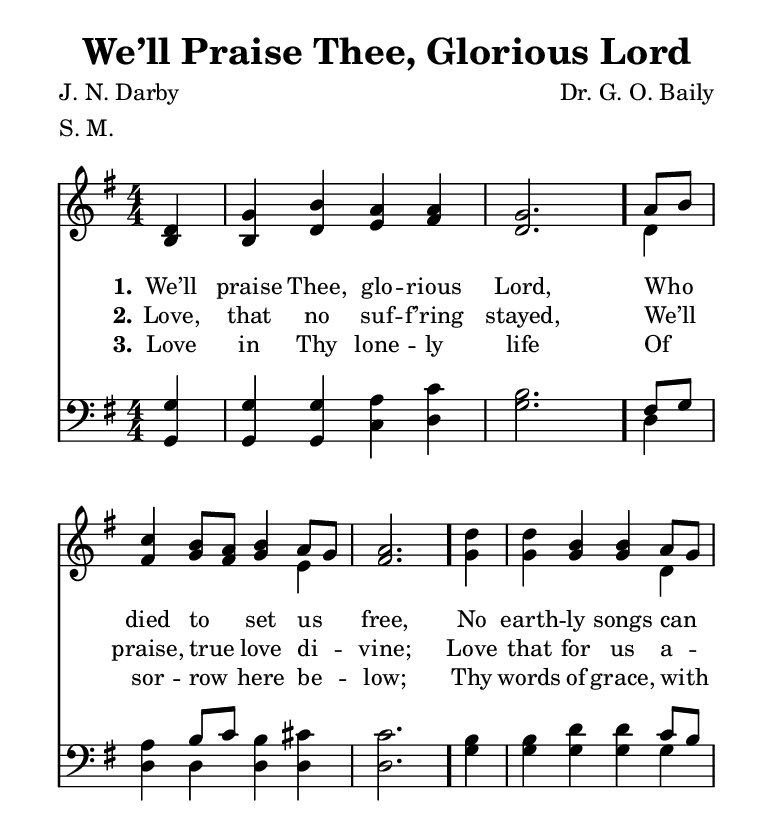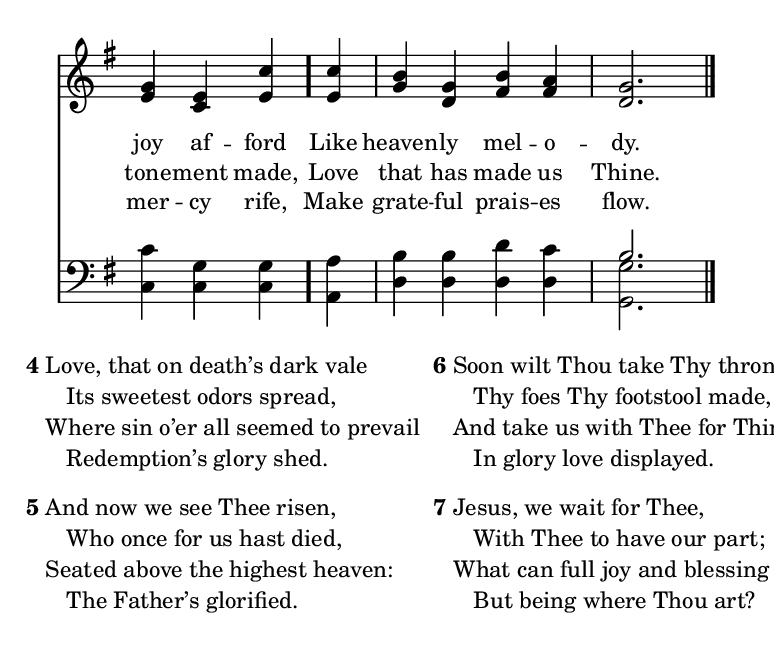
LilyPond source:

\include "common/global.ily"
\paper {
  \include "common/paper.ily"
  ragged-bottom = ##t
  score-markup-spacing.padding = 2.5
  score-markup-spacing.basic-distance = 2.5
}

\header{
  hymnnumber = "266"
  title = "We’ll Praise Thee, Glorious Lord"
  tunename = "Armington"
  meter = "S. M."
  poet = "J. N. Darby"
  composer = "Dr. G. O. Baily"
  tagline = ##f
}

global = {
  \include "common/overrides.ily"
  \override Staff.TimeSignature.style = #'numbered
  \time 4/4
  \override Score.MetronomeMark.transparent = ##t % hide all fermata changes too
  \tempo 4=80
  \key g \major
  \partial 4
  \autoBeamOff
}

notesSoprano = {
\global
\relative c' {

  d4 | g b a a | g2.
  a8[ b] | c4 b8[ a] b4 a8[ g] | a2. \eogbreak
  d4 | d b b a8[ g] | g4 e c'
  c4 | b4 g b a | g2.

  \bar "|."

}
}

notesAlto = {
\global
\relative e' {

  b4 | b d e fis | d2.
  d4 | fis g8[ fis] g4 e | fis2.
  g4 | g g g d | e c e
  e4 | g d fis fis | d2.

}
}

notesTenor = {
\global
\relative a {

  g4 | g g a c | b2.
  fis8[ g] | a4 b8[ c] b4 cis | c2.
  b4 | b d d c8[ b] | c4 g g
  a | b b d c | b2.

}
}

notesBass = {
\global
\relative f, {

  g4 | g g c d | g2.
  d4 | d d d d | d2.
  g4 | g g g g | c, c c
  a4 | d d d d | <g g,>2.

}
}

wordsA = \lyricmode {
\set stanza = "1."

We’ll praise Thee, glo -- rious Lord, \bar "."
Who died to set us free, \bar "."
No earth -- ly songs can joy af -- ford \bar "."
Like heaven -- ly mel -- o -- dy. \bar "."

}

wordsB = \lyricmode {
\set stanza = "2."

Love, that no suf -- f’ring stayed,
We’ll praise, true love di -- vine;
Love that for us a -- tone -- ment made,
Love that has made us Thine.

}

wordsC = \lyricmode {
\set stanza = "3."

Love in Thy lone -- ly life
Of sor -- row here be -- low;
Thy words of grace, with mer -- cy rife,
Make grate -- ful prais -- es flow.

}

wordsD = \markuplist {

\line { Love, that on death’s dark vale }
\line { { \hspace #2 } Its sweetest odors spread, }
\line { Where sin o’er all seemed to prevail }
\line { { \hspace #2 } Redemption’s glory shed. }

}

wordsE = \markuplist {

\line { And now we see Thee risen, }
\line { { \hspace #2 } Who once for us hast died, }
\line { Seated above the highest heaven: }
\line { { \hspace #2 } The Father’s glorified. }

}

wordsF = \markuplist {

\line { Soon wilt Thou take Thy throne, }
\line { { \hspace #2 } Thy foes Thy footstool made, }
\line { And take us with Thee for Thine own, }
\line { { \hspace #2 } In glory love displayed. }

}

wordsG = \markuplist {

\line { Jesus, we wait for Thee, }
\line { { \hspace #2 } With Thee to have our part; }
\line { What can full joy and blessing be }
\line { { \hspace #2 } But being where Thou art? }

}

\score {
  \context ChoirStaff <<
    \context Staff = upper <<
      \set Staff.autoBeaming = ##f
      \set ChoirStaff.systemStartDelimiter = #'SystemStartBar
      \set ChoirStaff.printPartCombineTexts = ##f
      \partcombine #'(2 . 11) \notesSoprano \notesAlto
      \context NullVoice = sopranos { \voiceOne << \notesSoprano >> }
      \context Lyrics = one   \lyricsto sopranos \wordsA
      \context Lyrics = two   \lyricsto sopranos \wordsB
      \context Lyrics = three \lyricsto sopranos \wordsC
    >>
    \context Staff = men <<
      \set Staff.autoBeaming = ##f
      \clef bass
      \set ChoirStaff.printPartCombineTexts = ##f
      \partcombine #'(2 . 11) \notesTenor \notesBass
    >>
  >>
  \layout {
    \include "common/layout.ily"
  }
  #(cond ((ly:get-option 'eog-midi-permitted) #{ \midi{
    \include "common/midi.ily"
  } #}))
}

\noPageBreak

\markup { \fill-line {
  \hspace #0.1
  \column {
  \line{ \bold 4 \column { \wordsD } } \combine \null \vspace #0.4
  \line{ \bold 5 \column { \wordsE } }
  }
  \hspace #0.1
  \column {
  \line{ \bold 6 \column { \wordsF } } \combine \null \vspace #0.4
  \line{ \bold 7 \column { \wordsG } }
  }
  \hspace #0.1
} }

\version "2.19.49"  % necessary for upgrading to future LilyPond versions.

% vi:set et ts=2 sw=2 ai nocindent syntax=lilypond:
